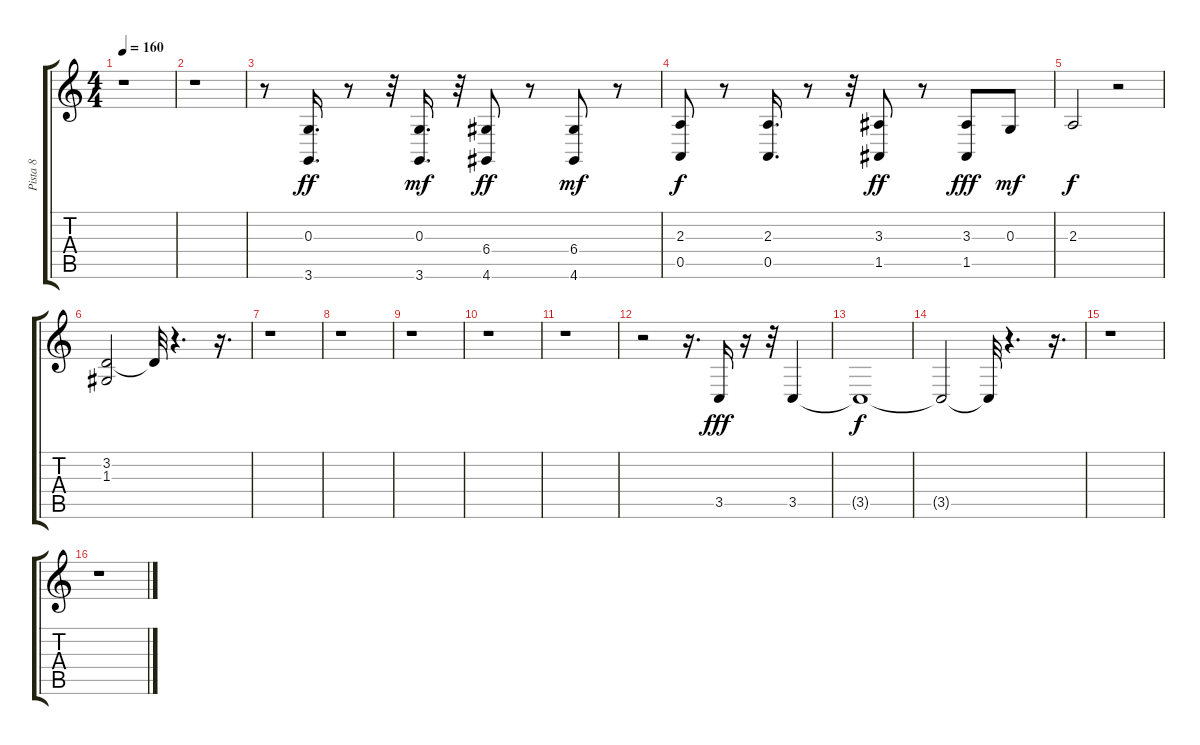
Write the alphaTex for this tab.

\track ("Pista 8" "Pista 8") {instrument trombone}
\staff {score tabs}
\tuning (E4 B3 G3 D3 A2 E2) {hide}
\ts (4 4)
\tempo 160
\clef g2
\ks c
r.1{dy f} |
r.1 |
r.8 (0.3 3.6).16{d dy ff} r.8 r.32 (0.3 3.6).16{d dy mf} r.32 (6.4 4.6).8{dy ff} r.8 (6.4 4.6).8{dy mf} r.8 |
(2.3 0.5).8{dy f} r.8 (2.3 0.5).16{d} r.8 r.32 (3.3 1.5).8{dy ff} r.8 (3.3 1.5).8{dy fff} 0.3.8{dy mf} |
2.3.2{dy f} r.2 |
(3.2 1.3).2 3.2{t}.32 r.4{d} r.16{d} |
r.1 |
r.1 |
r.1 |
r.1 |
r.1 |
r.2 r.16{d} 3.5.16{dy fff} r.16 r.32 3.5.4 |
3.5{t}.1{dy f} |
3.5{t}.2 3.5{t}.32 r.4{d} r.16{d} |
r.1 |
r.1
